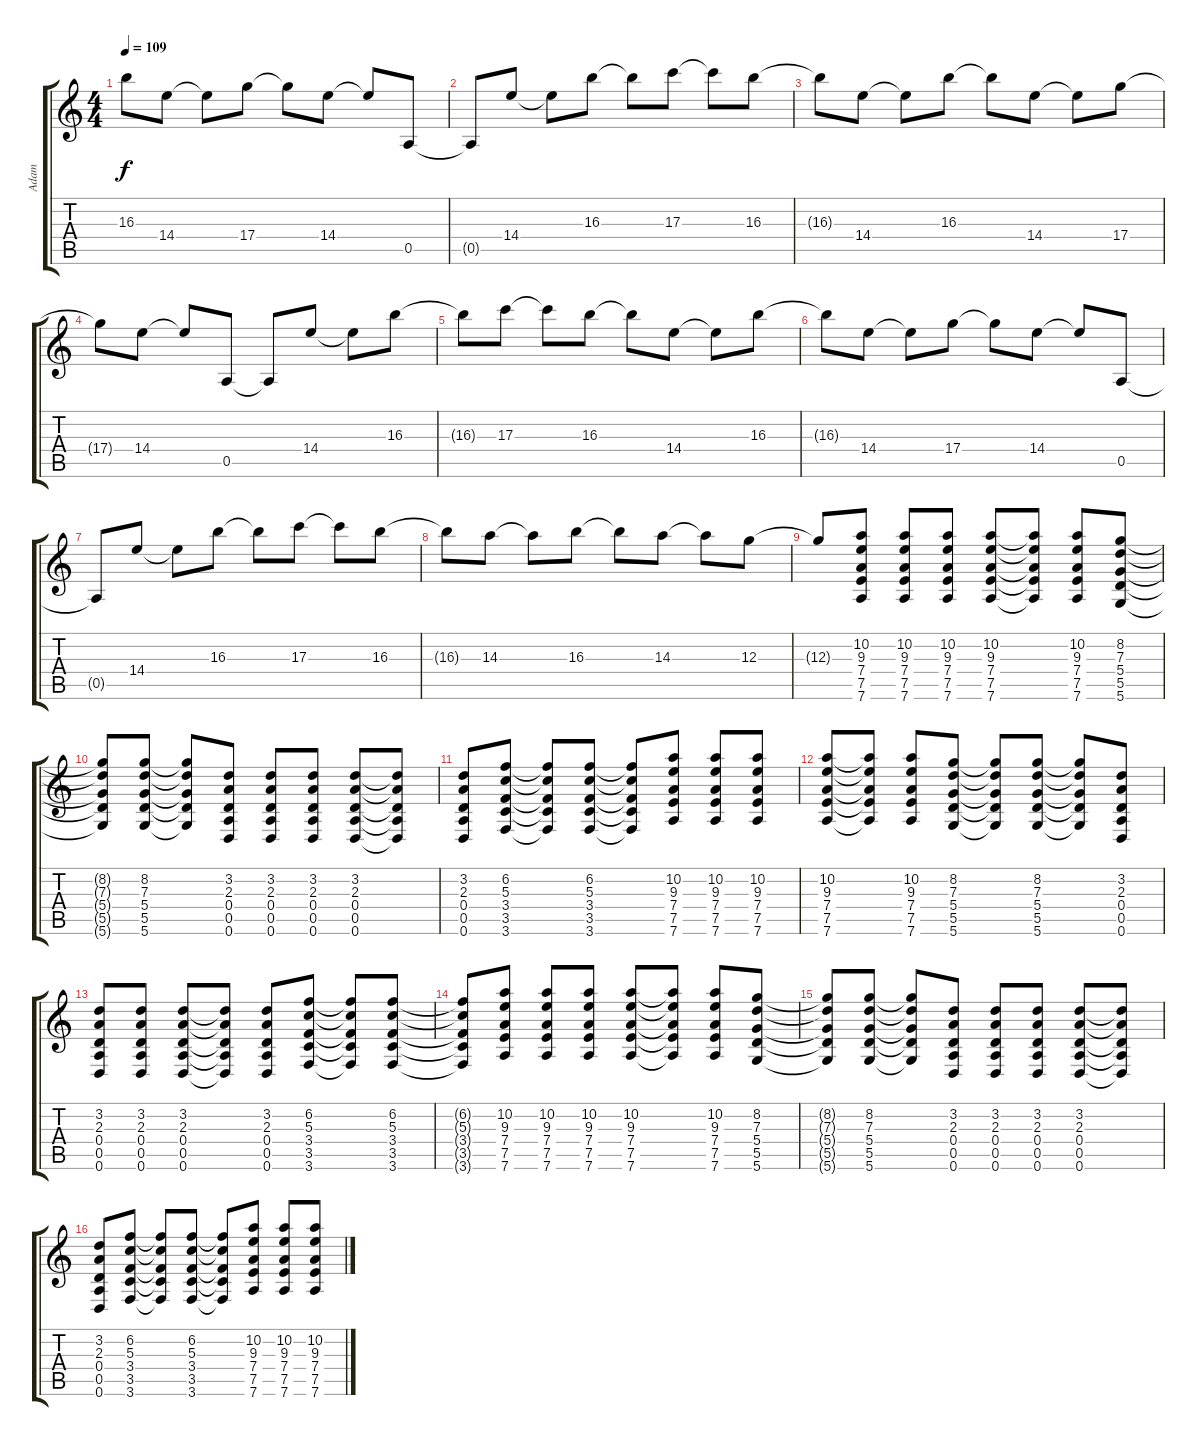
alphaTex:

\track ("Adam" "Adam") {instrument overdrivenguitar}
\staff {score tabs}
\tuning (E4 B3 G3 D3 A2 D2) {hide}
\ts (4 4)
\tempo 109
\clef g2
\ks c
16.3{t}.8{dy f} 14.4.8 14.4{t}.8 17.4.8 17.4{t}.8 14.4.8 14.4{t}.8 0.5.8 |
0.5{t}.8 14.4.8 14.4{t}.8 16.3.8 16.3{t}.8 17.3.8 17.3{t}.8 16.3.8 |
16.3{t}.8 14.4.8 14.4{t}.8 16.3.8 16.3{t}.8 14.4.8 14.4{t}.8 17.4.8 |
17.4{t}.8 14.4.8 14.4{t}.8 0.5.8 0.5{t}.8 14.4.8 14.4{t}.8 16.3.8 |
16.3{t}.8 17.3.8 17.3{t}.8 16.3.8 16.3{t}.8 14.4.8 14.4{t}.8 16.3.8 |
16.3{t}.8 14.4.8 14.4{t}.8 17.4.8 17.4{t}.8 14.4.8 14.4{t}.8 0.5.8 |
0.5{t}.8 14.4.8 14.4{t}.8 16.3.8 16.3{t}.8 17.3.8 17.3{t}.8 16.3.8 |
16.3{t}.8 14.3.8 14.3{t}.8 16.3.8 16.3{t}.8 14.3.8 14.3{t}.8 12.3.8 |
12.3{t}.8 (10.2 9.3 7.4 7.5 7.6).8 (10.2 9.3 7.4 7.5 7.6).8 (10.2 9.3 7.4 7.5 7.6).8 (10.2 9.3 7.4 7.5 7.6).8 (10.2{t} 9.3{t} 7.4{t} 7.5{t} 7.6{t}).8 (10.2 9.3 7.4 7.5 7.6).8 (8.2 7.3 5.4 5.5 5.6).8 |
(8.2{t} 7.3{t} 5.4{t} 5.5{t} 5.6{t}).8 (8.2 7.3 5.4 5.5 5.6).8 (8.2{t} 7.3{t} 5.4{t} 5.5{t} 5.6{t}).8 (3.2 2.3 0.4 0.5 0.6).8 (3.2 2.3 0.4 0.5 0.6).8 (3.2 2.3 0.4 0.5 0.6).8 (3.2 2.3 0.4 0.5 0.6).8 (3.2{t} 2.3{t} 0.4{t} 0.5{t} 0.6{t}).8 |
(3.2 2.3 0.4 0.5 0.6).8 (6.2 5.3 3.4 3.5 3.6).8 (6.2{t} 5.3{t} 3.4{t} 3.5{t} 3.6{t}).8 (6.2 5.3 3.4 3.5 3.6).8 (6.2{t} 5.3{t} 3.4{t} 3.5{t} 3.6{t}).8 (10.2 9.3 7.4 7.5 7.6).8 (10.2 9.3 7.4 7.5 7.6).8 (10.2 9.3 7.4 7.5 7.6).8 |
(10.2 9.3 7.4 7.5 7.6).8 (10.2{t} 9.3{t} 7.4{t} 7.5{t} 7.6{t}).8 (10.2 9.3 7.4 7.5 7.6).8 (8.2 7.3 5.4 5.5 5.6).8 (8.2{t} 7.3{t} 5.4{t} 5.5{t} 5.6{t}).8 (8.2 7.3 5.4 5.5 5.6).8 (8.2{t} 7.3{t} 5.4{t} 5.5{t} 5.6{t}).8 (3.2 2.3 0.4 0.5 0.6).8 |
(3.2 2.3 0.4 0.5 0.6).8 (3.2 2.3 0.4 0.5 0.6).8 (3.2 2.3 0.4 0.5 0.6).8 (3.2{t} 2.3{t} 0.4{t} 0.5{t} 0.6{t}).8 (3.2 2.3 0.4 0.5 0.6).8 (6.2 5.3 3.4 3.5 3.6).8 (6.2{t} 5.3{t} 3.4{t} 3.5{t} 3.6{t}).8 (6.2 5.3 3.4 3.5 3.6).8 |
(6.2{t} 5.3{t} 3.4{t} 3.5{t} 3.6{t}).8 (10.2 9.3 7.4 7.5 7.6).8 (10.2 9.3 7.4 7.5 7.6).8 (10.2 9.3 7.4 7.5 7.6).8 (10.2 9.3 7.4 7.5 7.6).8 (10.2{t} 9.3{t} 7.4{t} 7.5{t} 7.6{t}).8 (10.2 9.3 7.4 7.5 7.6).8 (8.2 7.3 5.4 5.5 5.6).8 |
(8.2{t} 7.3{t} 5.4{t} 5.5{t} 5.6{t}).8 (8.2 7.3 5.4 5.5 5.6).8 (8.2{t} 7.3{t} 5.4{t} 5.5{t} 5.6{t}).8 (3.2 2.3 0.4 0.5 0.6).8 (3.2 2.3 0.4 0.5 0.6).8 (3.2 2.3 0.4 0.5 0.6).8 (3.2 2.3 0.4 0.5 0.6).8 (3.2{t} 2.3{t} 0.4{t} 0.5{t} 0.6{t}).8 |
(3.2 2.3 0.4 0.5 0.6).8 (6.2 5.3 3.4 3.5 3.6).8 (6.2{t} 5.3{t} 3.4{t} 3.5{t} 3.6{t}).8 (6.2 5.3 3.4 3.5 3.6).8 (6.2{t} 5.3{t} 3.4{t} 3.5{t} 3.6{t}).8 (10.2 9.3 7.4 7.5 7.6).8 (10.2 9.3 7.4 7.5 7.6).8 (10.2 9.3 7.4 7.5 7.6).8
